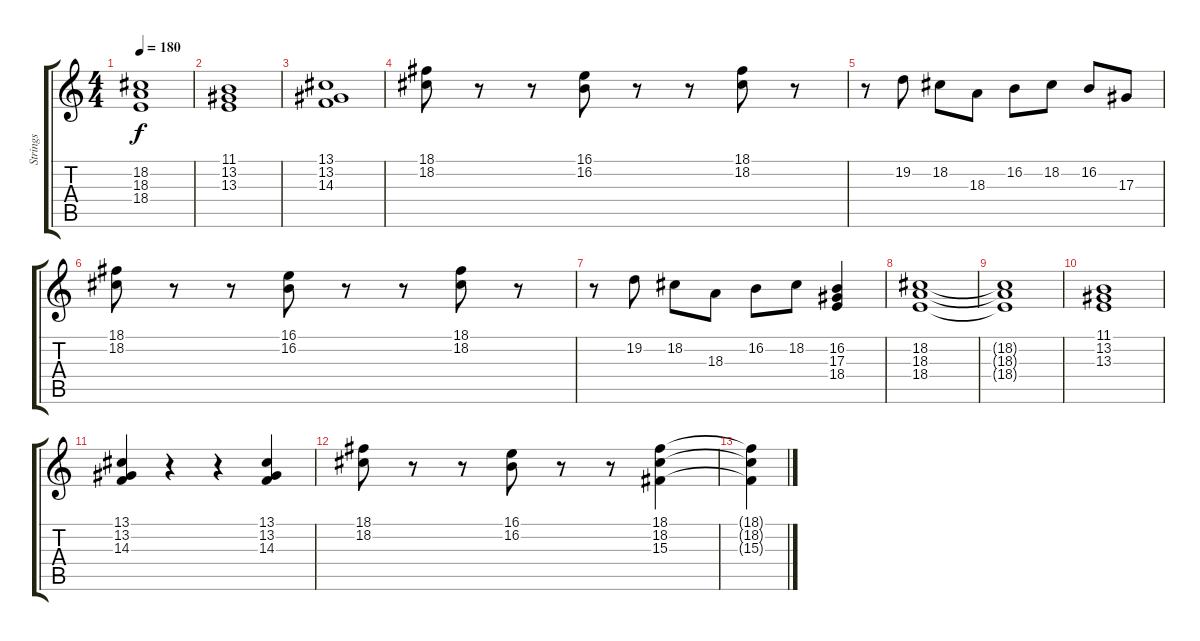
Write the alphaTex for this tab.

\track ("Strings" "Strings") {instrument stringensemble1}
\staff {score tabs}
\tuning (C4 G3 Eb3 Bb2 F2 C2) {hide}
\ts (4 4)
\tempo 180
\clef g2
\ks c
(18.2{t} 18.3{t} 18.4{t}).1{dy f} |
(11.1 13.2 13.3).1 |
(13.1 13.2 14.3).1 |
(18.1 18.2).8 r.8 r.8 (16.1 16.2).8 r.8 r.8 (18.1 18.2).8 r.8 |
r.8 19.2.8 18.2.8 18.3.8 16.2.8 18.2.8 16.2.8 17.3.8 |
(18.1 18.2).8 r.8 r.8 (16.1 16.2).8 r.8 r.8 (18.1 18.2).8 r.8 |
r.8 19.2.8 18.2.8 18.3.8 16.2.8 18.2.8 (16.2 17.3 18.4).4 |
(18.2 18.3 18.4).1 |
(18.2{t} 18.3{t} 18.4{t}).1 |
(11.1 13.2 13.3).1 |
(13.1 13.2 14.3).4 r.4 r.4 (13.1 13.2 14.3).4 |
(18.1 18.2).8 r.8 r.8 (16.1 16.2).8 r.8 r.8 (18.1 18.2 15.3).4 |
(18.1{t} 18.2{t} 15.3{t}).4
